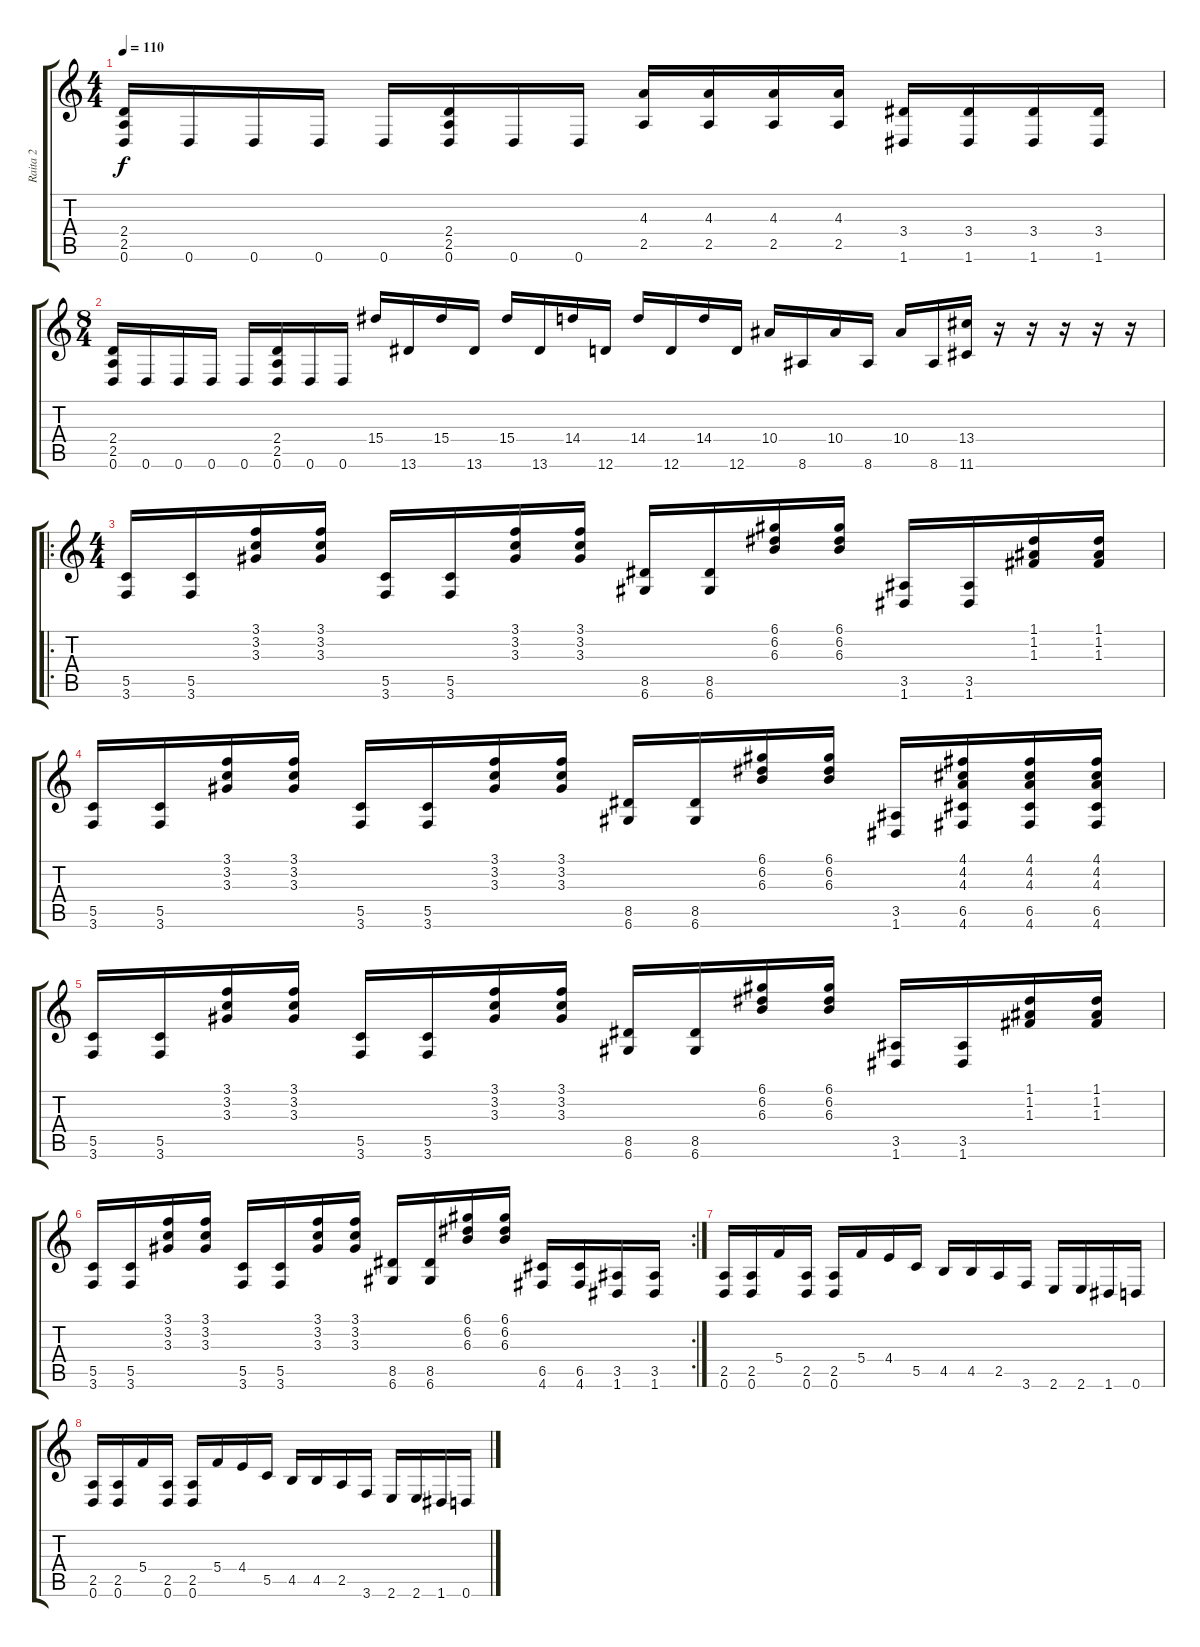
\track ("Raita 2" "Raita 2") {instrument distortionguitar}
\staff {score tabs}
\tuning (D4 A3 F3 C3 G2 D2) {hide}
\ts (4 4)
\tempo 110
\clef g2
\ks c
(2.4 2.5 0.6).16{dy f} 0.6.16 0.6.16 0.6.16 0.6.16 (2.4 2.5 0.6).16 0.6.16 0.6.16 (4.3 2.5).16 (4.3 2.5).16 (4.3 2.5).16 (4.3 2.5).16 (3.4 1.6).16 (3.4 1.6).16 (3.4 1.6).16 (3.4 1.6).16 |
\ts (8 4)
(2.4 2.5 0.6).16 0.6.16 0.6.16 0.6.16 0.6.16 (2.4 2.5 0.6).16 0.6.16 0.6.16 15.4.16 13.6.16 15.4.16 13.6.16 15.4.16 13.6.16 14.4.16 12.6.16 14.4.16 12.6.16 14.4.16 12.6.16 10.4.16 8.6.16 10.4.16 8.6.16 10.4.16 8.6.16 (13.4 11.6).16 r.16 r.16 r.16 r.16 r.16 |
\ro
\ts (4 4)
(5.5 3.6).16 (5.5 3.6).16 (3.1 3.2 3.3).16 (3.1 3.2 3.3).16 (5.5 3.6).16 (5.5 3.6).16 (3.1 3.2 3.3).16 (3.1 3.2 3.3).16 (8.5 6.6).16 (8.5 6.6).16 (6.1 6.2 6.3).16 (6.1 6.2 6.3).16 (3.5 1.6).16 (3.5 1.6).16 (1.1 1.2 1.3).16 (1.1 1.2 1.3).16 |
(5.5 3.6).16 (5.5 3.6).16 (3.1 3.2 3.3).16 (3.1 3.2 3.3).16 (5.5 3.6).16 (5.5 3.6).16 (3.1 3.2 3.3).16 (3.1 3.2 3.3).16 (8.5 6.6).16 (8.5 6.6).16 (6.1 6.2 6.3).16 (6.1 6.2 6.3).16 (3.5 1.6).16 (4.1 4.2 4.3 6.5 4.6).16 (4.1 4.2 4.3 6.5 4.6).16 (4.1 4.2 4.3 6.5 4.6).16 |
(5.5 3.6).16 (5.5 3.6).16 (3.1 3.2 3.3).16 (3.1 3.2 3.3).16 (5.5 3.6).16 (5.5 3.6).16 (3.1 3.2 3.3).16 (3.1 3.2 3.3).16 (8.5 6.6).16 (8.5 6.6).16 (6.1 6.2 6.3).16 (6.1 6.2 6.3).16 (3.5 1.6).16 (3.5 1.6).16 (1.1 1.2 1.3).16 (1.1 1.2 1.3).16 |
\rc 2
(5.5 3.6).16 (5.5 3.6).16 (3.1 3.2 3.3).16 (3.1 3.2 3.3).16 (5.5 3.6).16 (5.5 3.6).16 (3.1 3.2 3.3).16 (3.1 3.2 3.3).16 (8.5 6.6).16 (8.5 6.6).16 (6.1 6.2 6.3).16 (6.1 6.2 6.3).16 (6.5 4.6).16 (6.5 4.6).16 (3.5 1.6).16 (3.5 1.6).16 |
(2.5 0.6).16 (2.5 0.6).16 5.4.16 (2.5 0.6).16 (2.5 0.6).16 5.4.16 4.4.16 5.5.16 4.5.16 4.5.16 2.5.16 3.6.16 2.6.16 2.6.16 1.6.16 0.6.16 |
(2.5 0.6).16 (2.5 0.6).16 5.4.16 (2.5 0.6).16 (2.5 0.6).16 5.4.16 4.4.16 5.5.16 4.5.16 4.5.16 2.5.16 3.6.16 2.6.16 2.6.16 1.6.16 0.6.16
